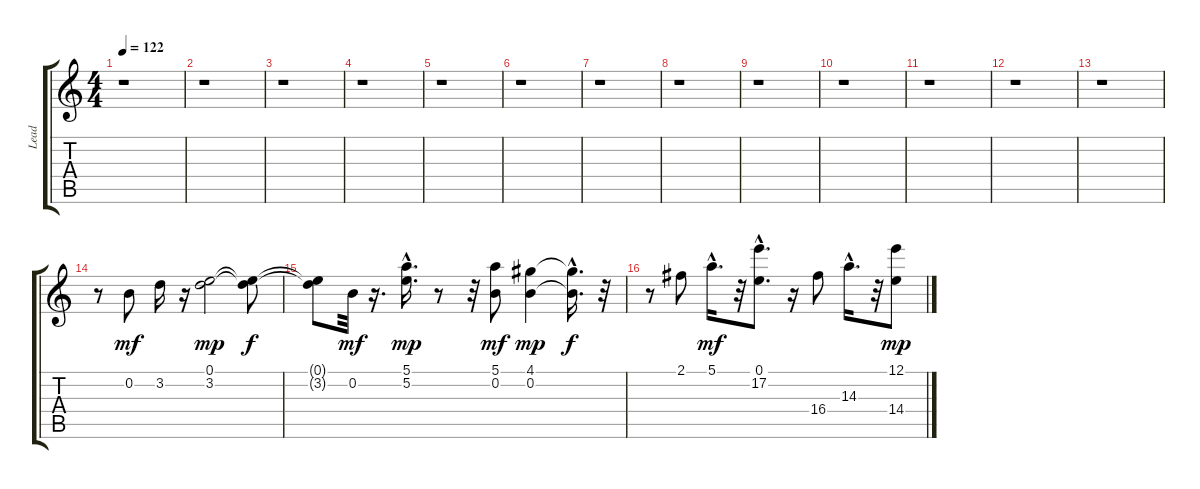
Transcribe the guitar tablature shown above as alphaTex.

\track ("Lead" "Lead") {instrument distortionguitar}
\staff {score tabs}
\tuning (E4 B3 G3 D3 A2 E2) {hide}
\ts (4 4)
\tempo 122
\clef g2
\ks c
r.1{dy f} |
r.1 |
r.1 |
r.1 |
r.1 |
r.1 |
r.1 |
r.1 |
r.1 |
r.1 |
r.1 |
r.1 |
r.1 |
r.8 0.2.8{dy mf} 3.2.16 r.16 (0.1 3.2).2{dy mp} (0.1{t} 3.2{t}).8{dy f} |
(0.1{t} 3.2{t}).8 0.2.32{dy mf} r.16{d} (5.1{hac} 5.2{hac}).16{d dy mp} r.8 r.32 (5.1 0.2).8{dy mf} (4.1 0.2).4{dy mp} (4.1{hac t} 0.2{t}).16{d dy f} r.32 |
r.8 2.1.8 5.1{hac}.16{d dy mf} r.32 (0.1{hac} 17.2).8{d} r.16 16.4.8 14.3{hac}.16{d} r.32 (12.1 14.4).8{dy mp}
